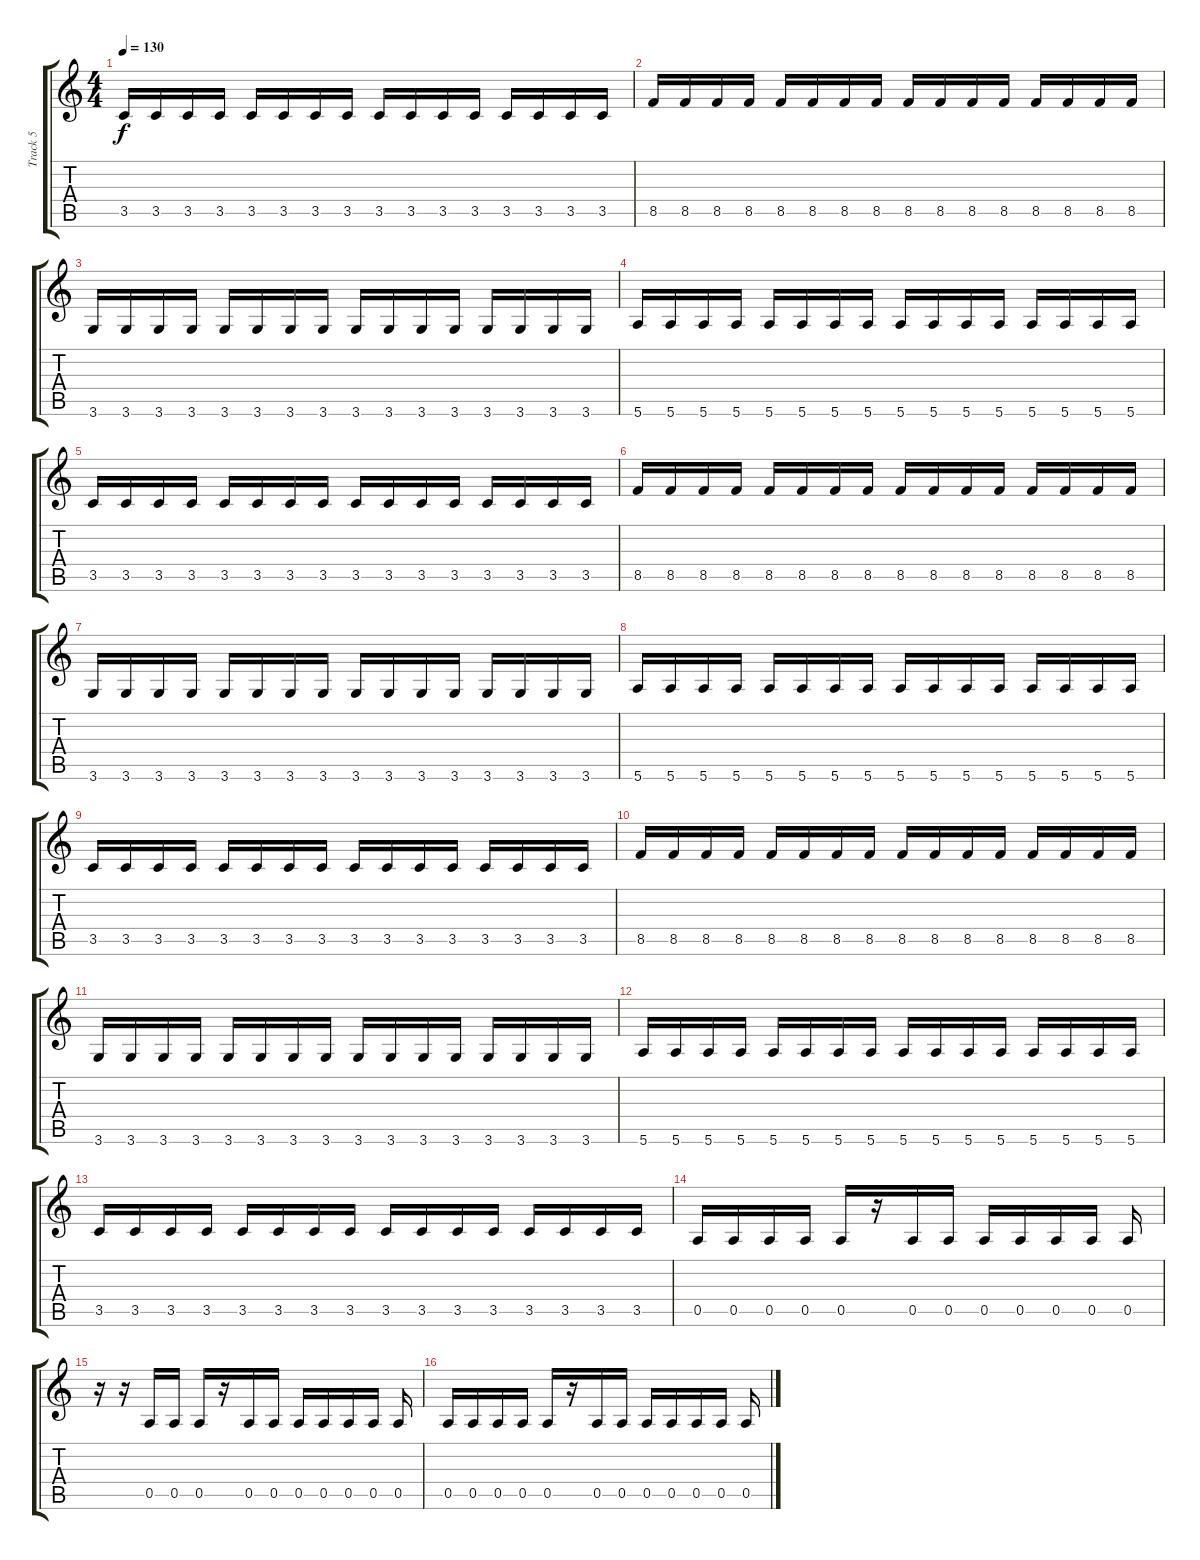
\track ("Track 5" "Track 5") {instrument electricbassfinger}
\staff {score tabs}
\tuning (E4 B3 G3 D3 A2 E2) {hide}
\ts (4 4)
\tempo 130
\clef g2
\ks c
3.5.16{dy f} 3.5.16 3.5.16 3.5.16 3.5.16 3.5.16 3.5.16 3.5.16 3.5.16 3.5.16 3.5.16 3.5.16 3.5.16 3.5.16 3.5.16 3.5.16 |
8.5.16 8.5.16 8.5.16 8.5.16 8.5.16 8.5.16 8.5.16 8.5.16 8.5.16 8.5.16 8.5.16 8.5.16 8.5.16 8.5.16 8.5.16 8.5.16 |
3.6.16 3.6.16 3.6.16 3.6.16 3.6.16 3.6.16 3.6.16 3.6.16 3.6.16 3.6.16 3.6.16 3.6.16 3.6.16 3.6.16 3.6.16 3.6.16 |
5.6.16 5.6.16 5.6.16 5.6.16 5.6.16 5.6.16 5.6.16 5.6.16 5.6.16 5.6.16 5.6.16 5.6.16 5.6.16 5.6.16 5.6.16 5.6.16 |
3.5.16 3.5.16 3.5.16 3.5.16 3.5.16 3.5.16 3.5.16 3.5.16 3.5.16 3.5.16 3.5.16 3.5.16 3.5.16 3.5.16 3.5.16 3.5.16 |
8.5.16 8.5.16 8.5.16 8.5.16 8.5.16 8.5.16 8.5.16 8.5.16 8.5.16 8.5.16 8.5.16 8.5.16 8.5.16 8.5.16 8.5.16 8.5.16 |
3.6.16 3.6.16 3.6.16 3.6.16 3.6.16 3.6.16 3.6.16 3.6.16 3.6.16 3.6.16 3.6.16 3.6.16 3.6.16 3.6.16 3.6.16 3.6.16 |
5.6.16 5.6.16 5.6.16 5.6.16 5.6.16 5.6.16 5.6.16 5.6.16 5.6.16 5.6.16 5.6.16 5.6.16 5.6.16 5.6.16 5.6.16 5.6.16 |
3.5.16 3.5.16 3.5.16 3.5.16 3.5.16 3.5.16 3.5.16 3.5.16 3.5.16 3.5.16 3.5.16 3.5.16 3.5.16 3.5.16 3.5.16 3.5.16 |
8.5.16 8.5.16 8.5.16 8.5.16 8.5.16 8.5.16 8.5.16 8.5.16 8.5.16 8.5.16 8.5.16 8.5.16 8.5.16 8.5.16 8.5.16 8.5.16 |
3.6.16 3.6.16 3.6.16 3.6.16 3.6.16 3.6.16 3.6.16 3.6.16 3.6.16 3.6.16 3.6.16 3.6.16 3.6.16 3.6.16 3.6.16 3.6.16 |
5.6.16 5.6.16 5.6.16 5.6.16 5.6.16 5.6.16 5.6.16 5.6.16 5.6.16 5.6.16 5.6.16 5.6.16 5.6.16 5.6.16 5.6.16 5.6.16 |
3.5.16 3.5.16 3.5.16 3.5.16 3.5.16 3.5.16 3.5.16 3.5.16 3.5.16 3.5.16 3.5.16 3.5.16 3.5.16 3.5.16 3.5.16 3.5.16 |
0.5.16 0.5.16 0.5.16 0.5.16 0.5.16 r.16 0.5.16 0.5.16 0.5.16 0.5.16 0.5.16 0.5.16 0.5.16 |
r.16 r.16 0.5.16 0.5.16 0.5.16 r.16 0.5.16 0.5.16 0.5.16 0.5.16 0.5.16 0.5.16 0.5.16 |
0.5.16 0.5.16 0.5.16 0.5.16 0.5.16 r.16 0.5.16 0.5.16 0.5.16 0.5.16 0.5.16 0.5.16 0.5.16
